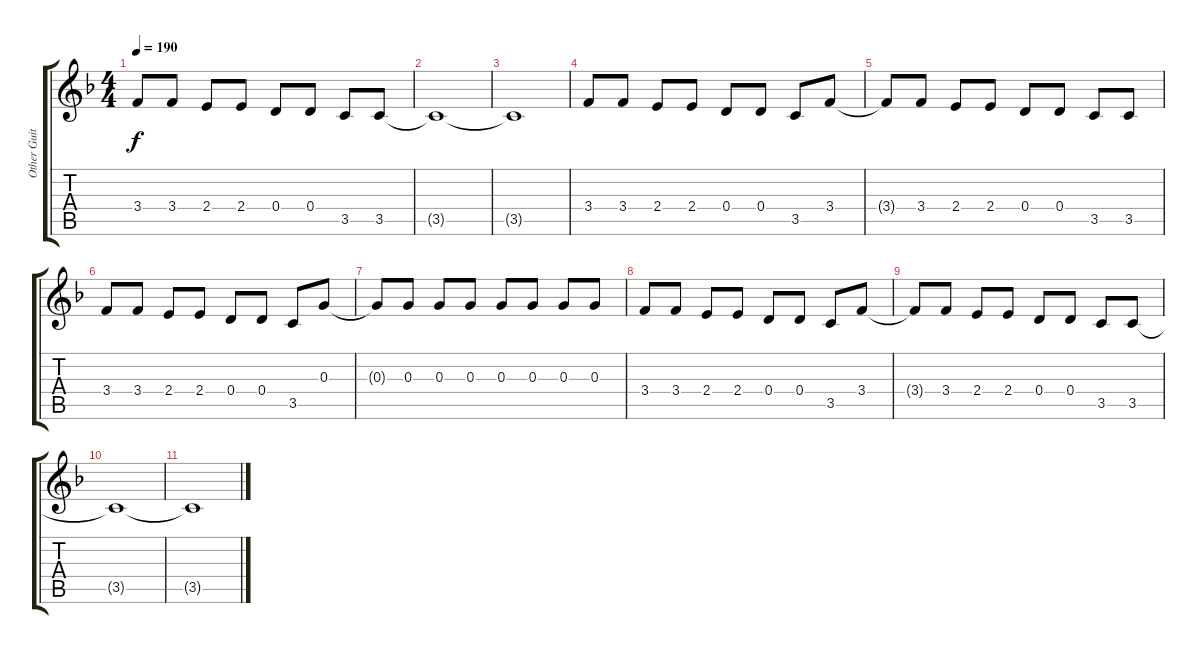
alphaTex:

\track ("Other Guitar?" "Other Guit") {instrument distortionguitar}
\staff {score tabs}
\tuning (E4 B3 G3 D3 A2 E2) {hide}
\ts (4 4)
\tempo 190
\clef g2
\ks f
3.4{t}.8{dy f} 3.4.8 2.4.8 2.4.8 0.4.8 0.4.8 3.5.8 3.5.8 |
3.5{t}.1 |
3.5{t}.1 |
3.4.8{volume 12 instrument electricguitarclean} 3.4.8 2.4.8 2.4.8 0.4.8 0.4.8 3.5.8 3.4.8 |
3.4{t}.8 3.4.8 2.4.8 2.4.8 0.4.8 0.4.8 3.5.8 3.5.8 |
3.4.8 3.4.8 2.4.8 2.4.8 0.4.8 0.4.8 3.5.8 0.3.8 |
0.3{t}.8 0.3.8 0.3.8 0.3.8 0.3.8 0.3.8 0.3.8 0.3.8 |
3.4.8 3.4.8 2.4.8 2.4.8 0.4.8 0.4.8 3.5.8 3.4.8 |
3.4{t}.8 3.4.8 2.4.8 2.4.8 0.4.8 0.4.8 3.5.8 3.5.8 |
3.5{t}.1 |
3.5{t}.1
